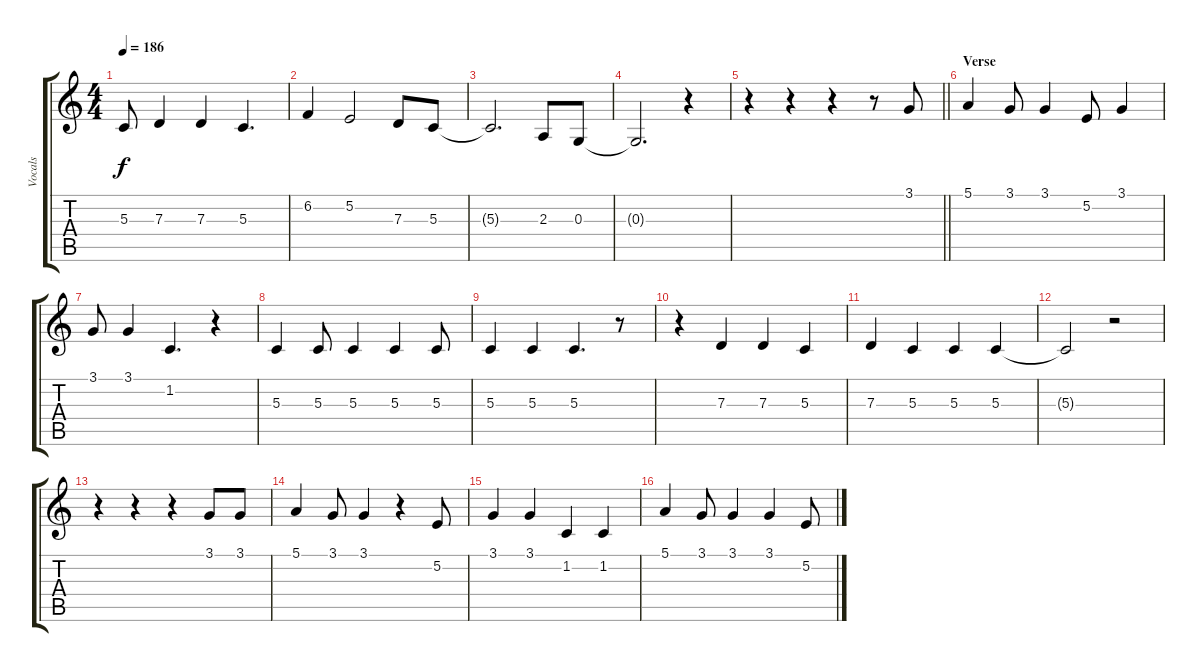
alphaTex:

\track ("Vocals" "Vocals") {instrument altosax}
\staff {score tabs}
\tuning (E4 B3 G3 D3 A2 E2) {hide}
\ts (4 4)
\tempo 186
\clef g2
\ks c
5.3.8{dy f} 7.3.4 7.3.4 5.3.4{d} |
6.2.4 5.2.2 7.3.8 5.3.8 |
5.3{t}.2{d} 2.3.8 0.3.8 |
0.3{t}.2{d} r.4 |
\barLineRight lightlight
r.4 r.4 r.4 r.8 3.1.8 |
\section ("" "Verse")
5.1.4 3.1.8 3.1.4 5.2.8 3.1.4 |
3.1.8 3.1.4 1.2.4{d} r.4 |
5.3.4 5.3.8 5.3.4 5.3.4 5.3.8 |
5.3.4 5.3.4 5.3.4{d} r.8 |
r.4 7.3.4 7.3.4 5.3.4 |
7.3.4 5.3.4 5.3.4 5.3.4 |
5.3{t}.2 r.2 |
r.4 r.4 r.4 3.1.8 3.1.8 |
5.1.4 3.1.8 3.1.4 r.4 5.2.8 |
3.1.4 3.1.4 1.2.4 1.2.4 |
5.1.4 3.1.8 3.1.4 3.1.4 5.2.8
